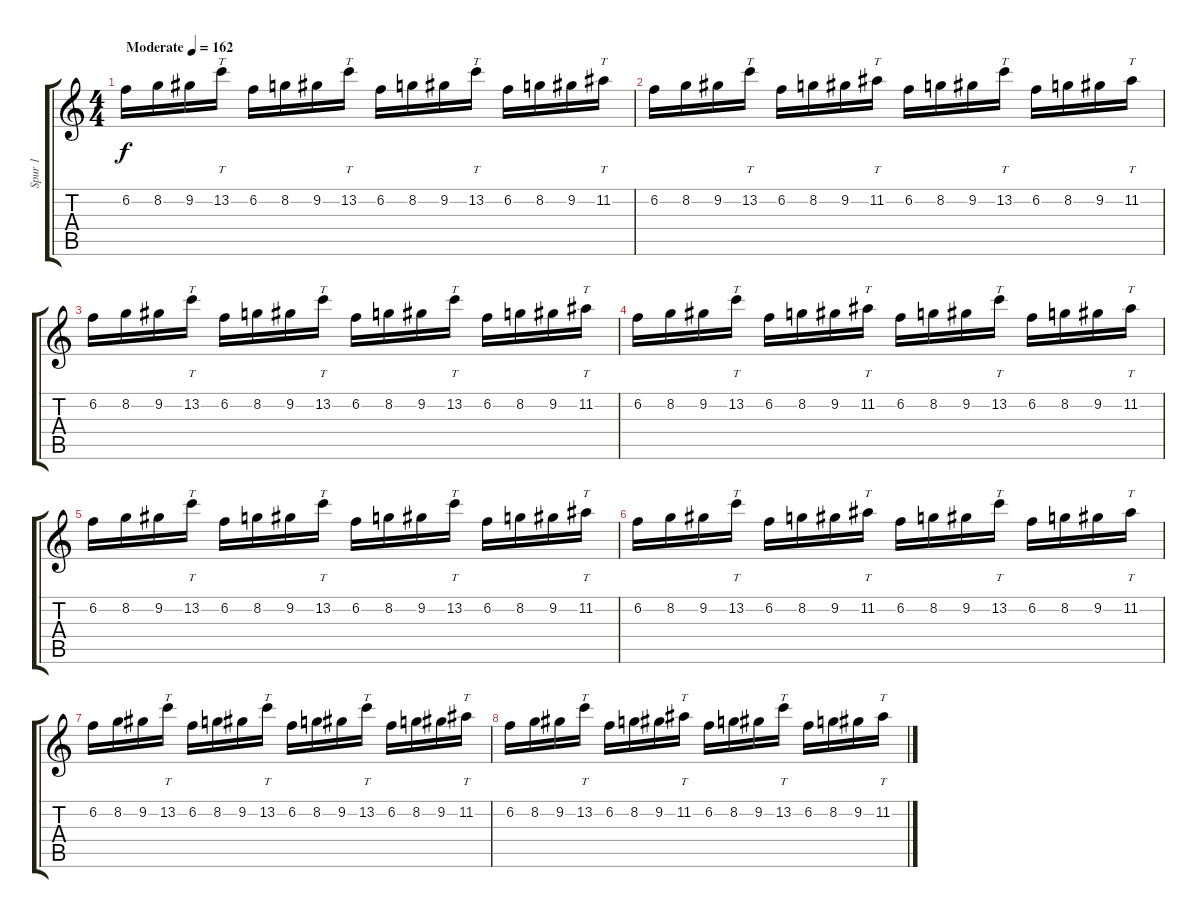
\track ("Spur 1" "Spur 1") {instrument distortionguitar}
\staff {score tabs}
\tuning (E4 B3 G3 D3 A2 E2) {hide}
\ts (4 4)
\tempo (162 "Moderate")
\clef g2
\ks c
6.2.16{dy f instrument distortionguitar} 8.2.16 9.2.16 13.2.16{tt} 6.2.16 8.2.16 9.2.16 13.2.16{tt} 6.2.16 8.2.16 9.2.16 13.2.16{tt} 6.2.16 8.2.16 9.2.16 11.2.16{tt} |
6.2.16 8.2.16 9.2.16 13.2.16{tt} 6.2.16 8.2.16 9.2.16 11.2.16{tt} 6.2.16 8.2.16 9.2.16 13.2.16{tt} 6.2.16 8.2.16 9.2.16 11.2.16{tt} |
6.2.16 8.2.16 9.2.16 13.2.16{tt} 6.2.16 8.2.16 9.2.16 13.2.16{tt} 6.2.16 8.2.16 9.2.16 13.2.16{tt} 6.2.16 8.2.16 9.2.16 11.2.16{tt} |
6.2.16 8.2.16 9.2.16 13.2.16{tt} 6.2.16 8.2.16 9.2.16 11.2.16{tt} 6.2.16 8.2.16 9.2.16 13.2.16{tt} 6.2.16 8.2.16 9.2.16 11.2.16{tt} |
6.2.16 8.2.16 9.2.16 13.2.16{tt} 6.2.16 8.2.16 9.2.16 13.2.16{tt} 6.2.16 8.2.16 9.2.16 13.2.16{tt} 6.2.16 8.2.16 9.2.16 11.2.16{tt} |
6.2.16 8.2.16 9.2.16 13.2.16{tt} 6.2.16 8.2.16 9.2.16 11.2.16{tt} 6.2.16 8.2.16 9.2.16 13.2.16{tt} 6.2.16 8.2.16 9.2.16 11.2.16{tt} |
6.2.16 8.2.16 9.2.16 13.2.16{tt} 6.2.16 8.2.16 9.2.16 13.2.16{tt} 6.2.16 8.2.16 9.2.16 13.2.16{tt} 6.2.16 8.2.16 9.2.16 11.2.16{tt} |
6.2.16 8.2.16 9.2.16 13.2.16{tt} 6.2.16 8.2.16 9.2.16 11.2.16{tt} 6.2.16 8.2.16 9.2.16 13.2.16{tt} 6.2.16 8.2.16 9.2.16 11.2.16{tt}
